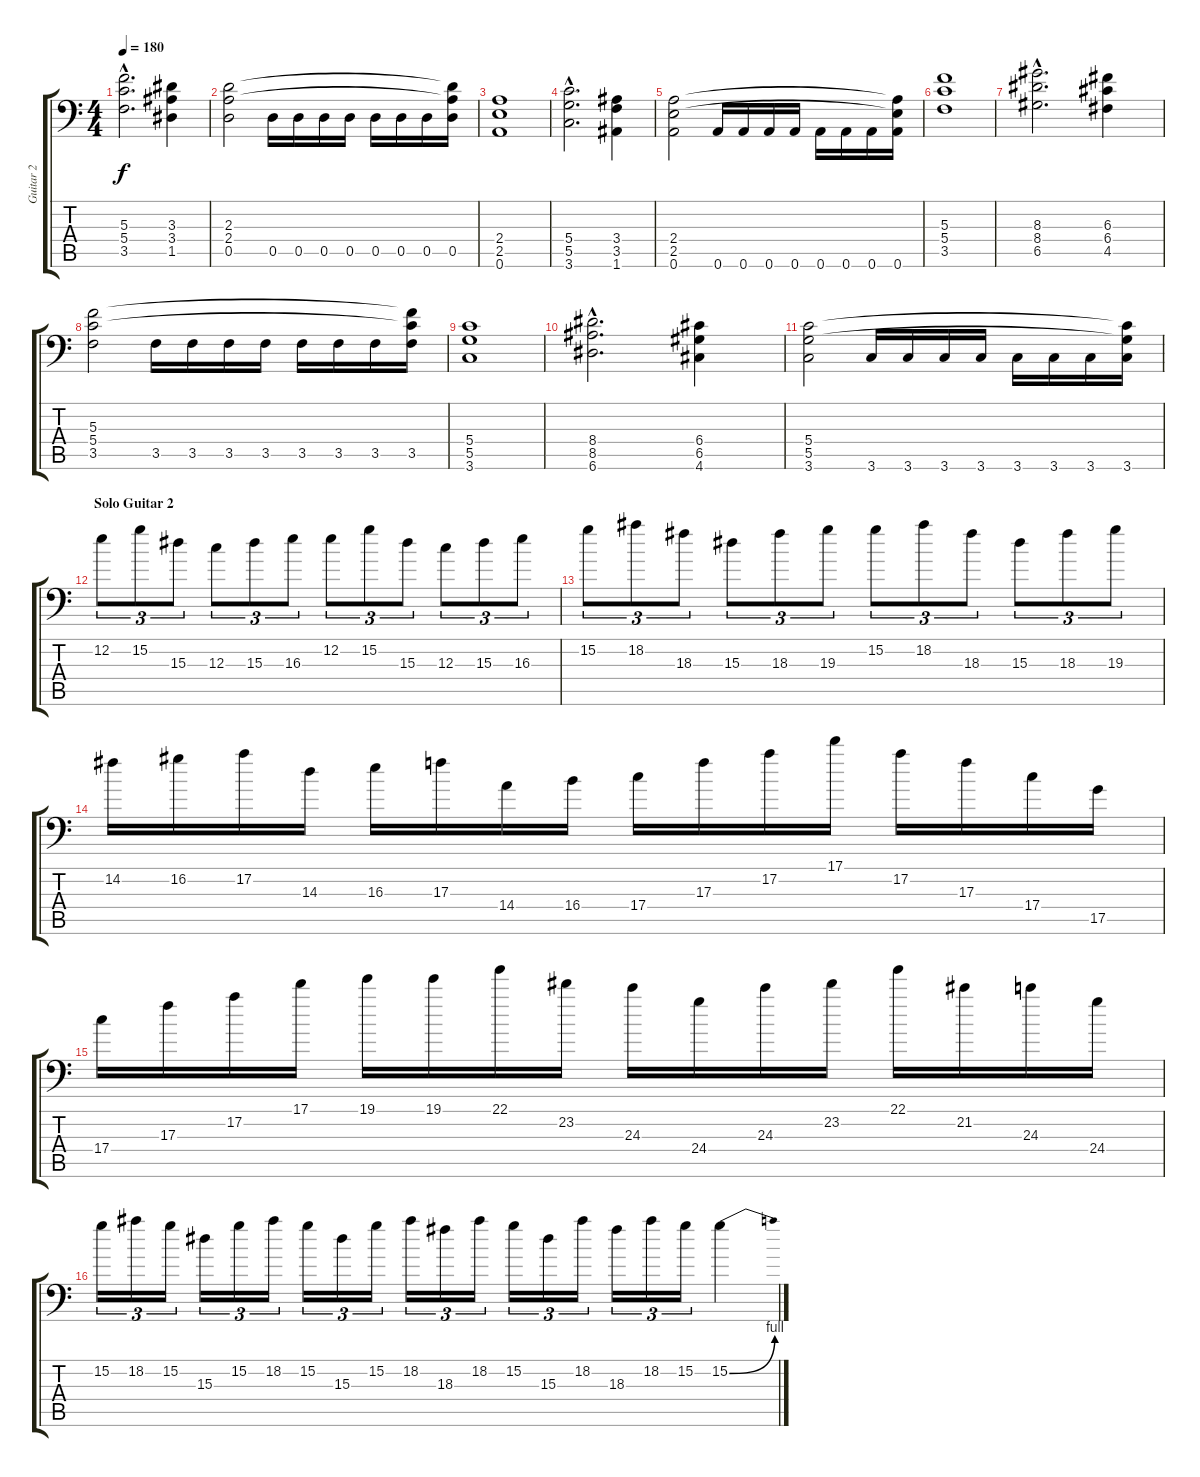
\track ("Guitar 2" "Guitar 2") {instrument distortionguitar}
\staff {score tabs}
\tuning (A3 E3 C3 G2 D2 A1) {hide}
\ts (4 4)
\tempo 180
\clef f4
\ks c
(5.3{hac} 5.4{hac} 3.5{hac}).2{d dy f} (3.3 3.4 1.5).4 |
(2.3 2.4 0.5).2 0.5.16 0.5.16 0.5.16 0.5.16 0.5.16 0.5.16 0.5.16 (2.3{t} 2.4{t} 0.5).16 |
(2.4 2.5 0.6).1 |
(5.4{hac} 5.5{hac} 3.6{hac}).2{d} (3.4 3.5 1.6).4 |
(2.4 2.5 0.6).2 0.6.16 0.6.16 0.6.16 0.6.16 0.6.16 0.6.16 0.6.16 (2.4{t} 2.5{t} 0.6).16 |
(5.3 5.4 3.5).1 |
(8.3{hac} 8.4{hac} 6.5{hac}).2{d} (6.3 6.4 4.5).4 |
(5.3 5.4 3.5).2 3.5.16 3.5.16 3.5.16 3.5.16 3.5.16 3.5.16 3.5.16 (5.3{t} 5.4{t} 3.5).16 |
(5.4 5.5 3.6).1 |
(8.4{hac} 8.5{hac} 6.6{hac}).2{d} (6.4 6.5 4.6).4 |
(5.4 5.5 3.6).2 3.6.16 3.6.16 3.6.16 3.6.16 3.6.16 3.6.16 3.6.16 (5.4{t} 5.5{t} 3.6).16 |
\section ("" "Solo Guitar 2")
12.2.8{tu (3 2)} 15.2.8{tu (3 2)} 15.3.8{tu (3 2)} 12.3.8{tu (3 2)} 15.3.8{tu (3 2)} 16.3.8{tu (3 2)} 12.2.8{tu (3 2)} 15.2.8{tu (3 2)} 15.3.8{tu (3 2)} 12.3.8{tu (3 2)} 15.3.8{tu (3 2)} 16.3.8{tu (3 2)} |
15.2.8{tu (3 2)} 18.2.8{tu (3 2)} 18.3.8{tu (3 2)} 15.3.8{tu (3 2)} 18.3.8{tu (3 2)} 19.3.8{tu (3 2)} 15.2.8{tu (3 2)} 18.2.8{tu (3 2)} 18.3.8{tu (3 2)} 15.3.8{tu (3 2)} 18.3.8{tu (3 2)} 19.3.8{tu (3 2)} |
14.2.16 16.2.16 17.2.16 14.3.16 16.3.16 17.3.16 14.4.16 16.4.16 17.4.16 17.3.16 17.2.16 17.1.16 17.2.16 17.3.16 17.4.16 17.5.16 |
17.4.16 17.3.16 17.2.16 17.1.16 19.1.16 19.1.16 22.1.16 23.2.16 24.3.16 24.4.16 24.3.16 23.2.16 22.1.16 21.2.16 24.3.16 24.4.16 |
15.2.16{tu (3 2)} 18.2.16{tu (3 2)} 15.2.16{tu (3 2)} 15.3.16{tu (3 2)} 15.2.16{tu (3 2)} 18.2.16{tu (3 2)} 15.2.16{tu (3 2)} 15.3.16{tu (3 2)} 15.2.16{tu (3 2)} 18.2.16{tu (3 2)} 18.3.16{tu (3 2)} 18.2.16{tu (3 2)} 15.2.16{tu (3 2)} 15.3.16{tu (3 2)} 18.2.16{tu (3 2)} 18.3.16{tu (3 2)} 18.2.16{tu (3 2)} 15.2.16{tu (3 2)} 15.2{be (bend 0 0 60 4)}.4
